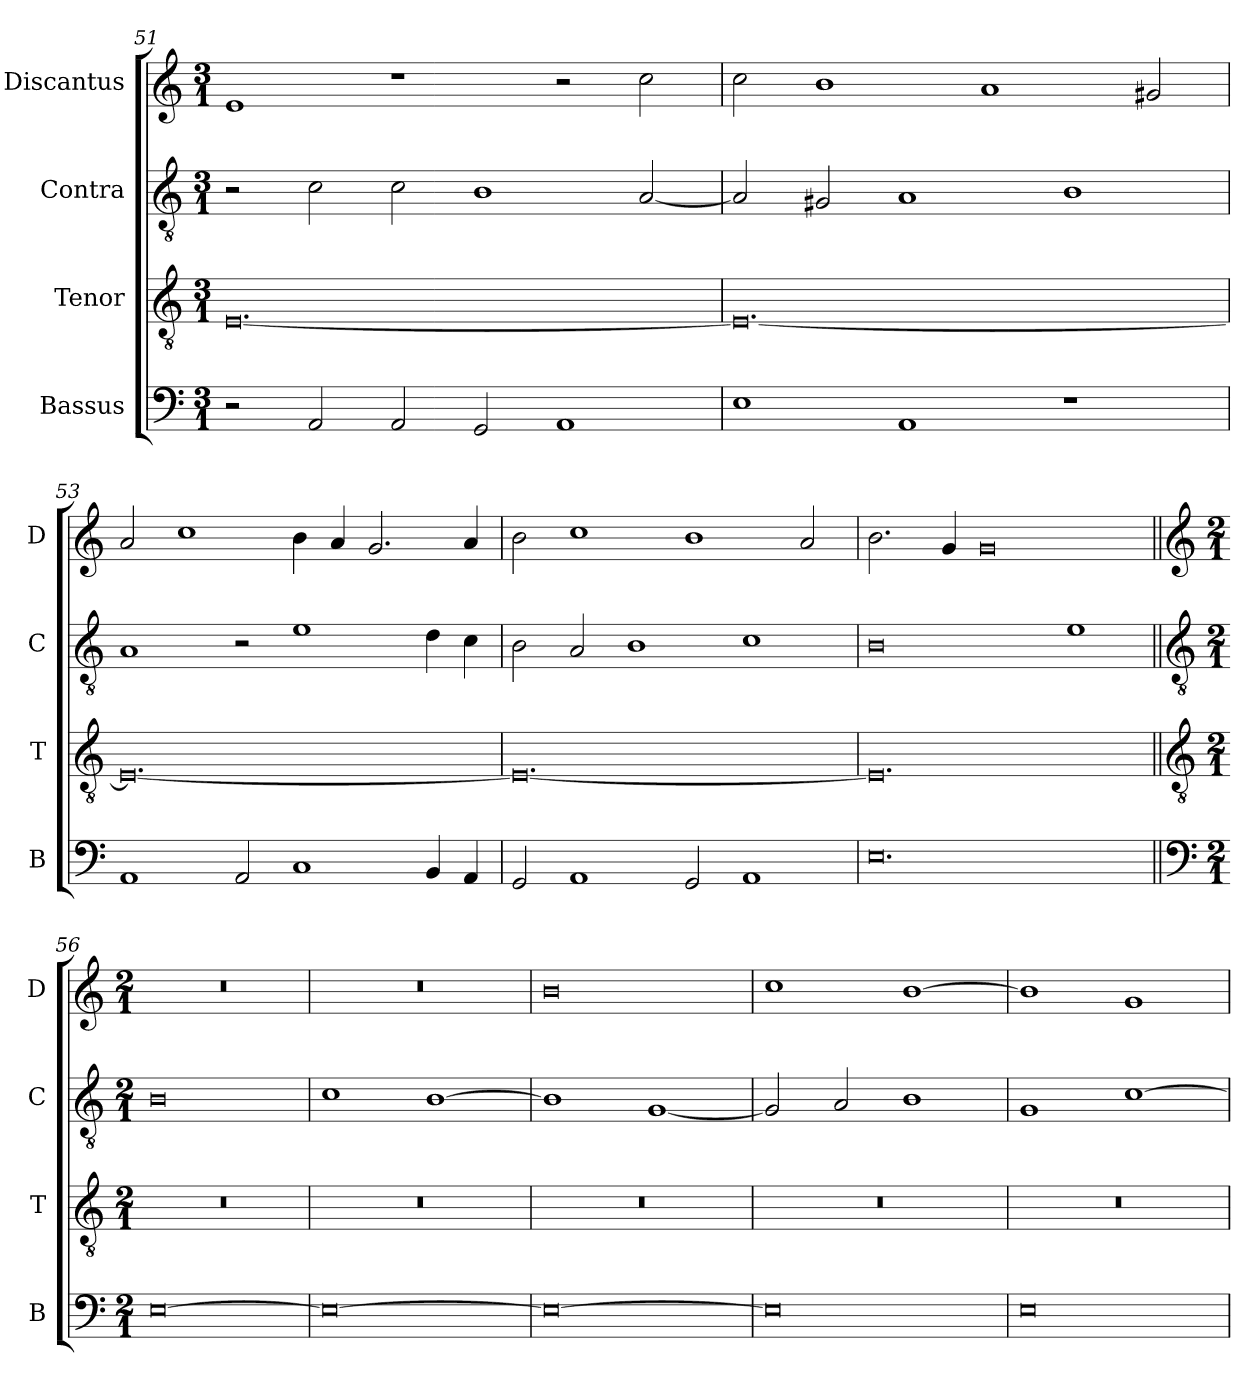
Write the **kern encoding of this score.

**kern	**kern	**kern	**kern
*part4	*part3	*part2	*part1
*staff4	*staff3	*staff2	*staff1
*I"Bassus	*I"Tenor	*I"Contra	*I"Discantus
*I'B	*I'T	*I'C	*I'D
*clefF4	*clefGv2	*clefGv2	*clefG2
*k[]	*k[]	*k[]	*k[]
*M3/1	*M3/1	*M3/1	*M3/1
=51	=51	=51	=51
2r	[0.E	2r	1e
2AA/	.	2c\	.
2AA/	.	2c\	1r
2GG/	.	1B	.
1AA	.	.	2r
.	.	[2A/	2cc\
=52	=52	=52	=52
1E	0.E_	2A/]	2cc\
.	.	2G#X/	1b
1AA	.	1A	.
.	.	.	1a
1r	.	1B	.
.	.	.	2g#X/
=53	=53	=53	=53
1AA	0.E_	1A	2a/
.	.	.	1cc
2AA/	.	2r	.
1C	.	1e	4b\
.	.	.	4a/
.	.	.	2.g/
4BB/	.	4d\	.
4AA/	.	4c\	4a/
=54	=54	=54	=54
2GG/	0.E_	2B\	2b\
1AA	.	2A/	1cc
.	.	1B	.
2GG/	.	.	1b
1AA	.	1c	.
.	.	.	2a/
=55	=55	=55	=55
0.E	0.E]	0B	2.b\
.	.	.	4g/
.	.	.	0g
.	.	1e	.
!!LO:LB:g=z
=56||	=56||	=56||	=56||
*clefF4	*clefGv2	*clefGv2	*clefG2
*k[]	*k[]	*k[]	*k[]
*M2/1	*M2/1	*M2/1	*M2/1
[0E	0r	0B	0r
=57	=57	=57	=57
0E_	0r	1c	0r
.	.	[1B	.
=58	=58	=58	=58
0E_	0r	1B]	0b
.	.	[1G	.
=59	=59	=59	=59
0E]	0r	2G/]	1cc
.	.	2A/	.
.	.	1B	[1b
=60	=60	=60	=60
0E	0r	1G	1b]
.	.	[1c	1g
=	=	=	=
*-	*-	*-	*-
